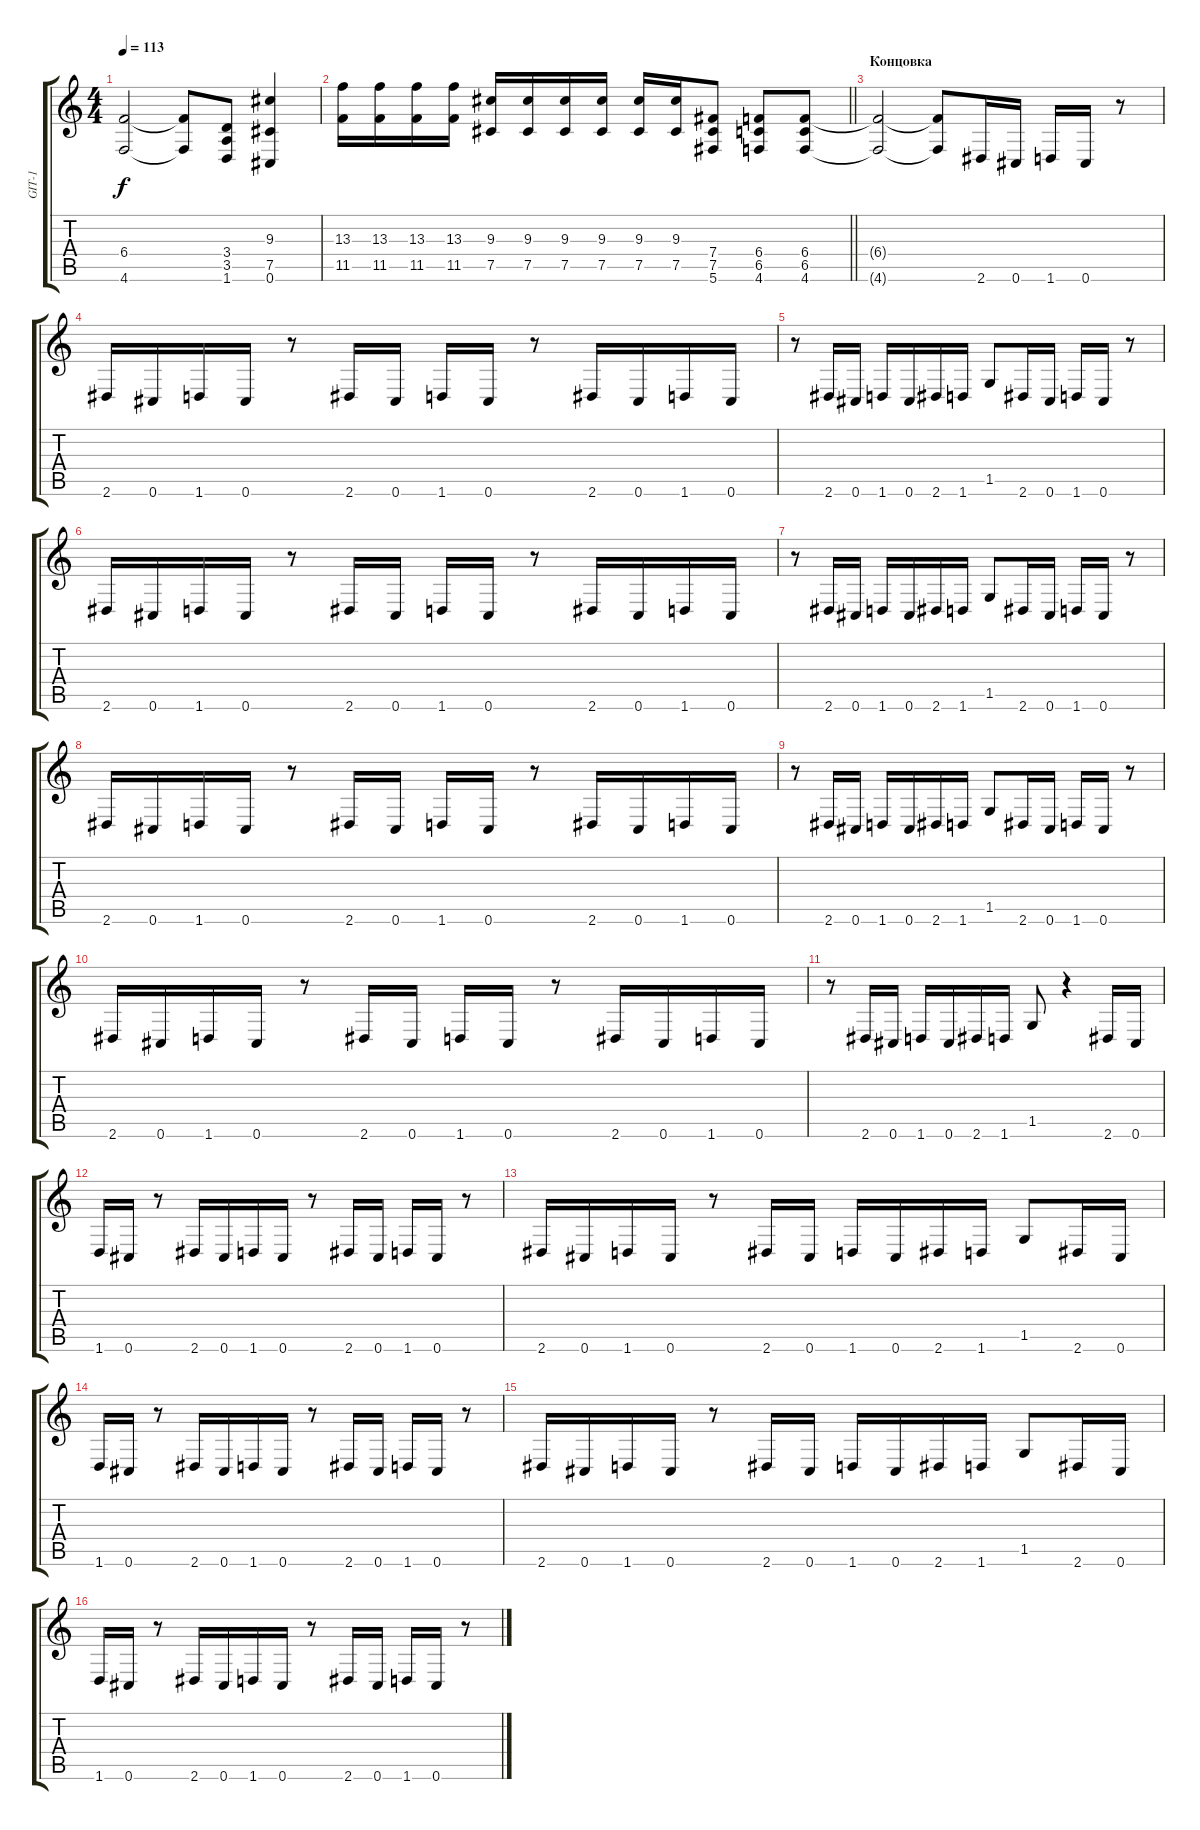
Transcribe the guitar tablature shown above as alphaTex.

\track ("GIT-1" "GIT-1") {instrument distortionguitar}
\staff {score tabs}
\tuning (Db4 Ab3 E3 B2 Gb2 Db2) {hide}
\ts (4 4)
\tempo 113
\clef g2
\ks c
(6.4{t} 4.6{t}).2{dy f} (6.4{t} 4.6{t}).8 (3.4 3.5 1.6).8 (9.3 7.5 0.6).4 |
\barLineRight lightlight
(13.3 11.5).16 (13.3 11.5).16 (13.3 11.5).16 (13.3 11.5).16 (9.3 7.5).16 (9.3 7.5).16 (9.3 7.5).16 (9.3 7.5).16 (9.3 7.5).16 (9.3 7.5).16 (7.4 7.5 5.6).8 (6.4 6.5 4.6).8 (6.4 6.5 4.6).8 |
\section ("" "Концовка")
(6.4{t} 4.6{t}).2 (6.4{t} 4.6{t}).8 2.6.16 0.6.16 1.6.16 0.6.16 r.8 |
2.6.16 0.6.16 1.6.16 0.6.16 r.8 2.6.16 0.6.16 1.6.16 0.6.16 r.8 2.6.16 0.6.16 1.6.16 0.6.16 |
r.8 2.6.16 0.6.16 1.6.16 0.6.16 2.6.16 1.6.16 1.5.8 2.6.16 0.6.16 1.6.16 0.6.16 r.8 |
2.6.16 0.6.16 1.6.16 0.6.16 r.8 2.6.16 0.6.16 1.6.16 0.6.16 r.8 2.6.16 0.6.16 1.6.16 0.6.16 |
r.8 2.6.16 0.6.16 1.6.16 0.6.16 2.6.16 1.6.16 1.5.8 2.6.16 0.6.16 1.6.16 0.6.16 r.8 |
2.6.16 0.6.16 1.6.16 0.6.16 r.8 2.6.16 0.6.16 1.6.16 0.6.16 r.8 2.6.16 0.6.16 1.6.16 0.6.16 |
r.8 2.6.16 0.6.16 1.6.16 0.6.16 2.6.16 1.6.16 1.5.8 2.6.16 0.6.16 1.6.16 0.6.16 r.8 |
2.6.16 0.6.16 1.6.16 0.6.16 r.8 2.6.16 0.6.16 1.6.16 0.6.16 r.8 2.6.16 0.6.16 1.6.16 0.6.16 |
r.8 2.6.16 0.6.16 1.6.16 0.6.16 2.6.16 1.6.16 1.5.8 r.4 2.6.16 0.6.16 |
1.6.16 0.6.16 r.8 2.6.16 0.6.16 1.6.16 0.6.16 r.8 2.6.16 0.6.16 1.6.16 0.6.16 r.8 |
2.6.16 0.6.16 1.6.16 0.6.16 r.8 2.6.16 0.6.16 1.6.16 0.6.16 2.6.16 1.6.16 1.5.8 2.6.16 0.6.16 |
1.6.16 0.6.16 r.8 2.6.16 0.6.16 1.6.16 0.6.16 r.8 2.6.16 0.6.16 1.6.16 0.6.16 r.8 |
2.6.16 0.6.16 1.6.16 0.6.16 r.8 2.6.16 0.6.16 1.6.16 0.6.16 2.6.16 1.6.16 1.5.8 2.6.16 0.6.16 |
1.6.16 0.6.16 r.8 2.6.16 0.6.16 1.6.16 0.6.16 r.8 2.6.16 0.6.16 1.6.16 0.6.16 r.8
